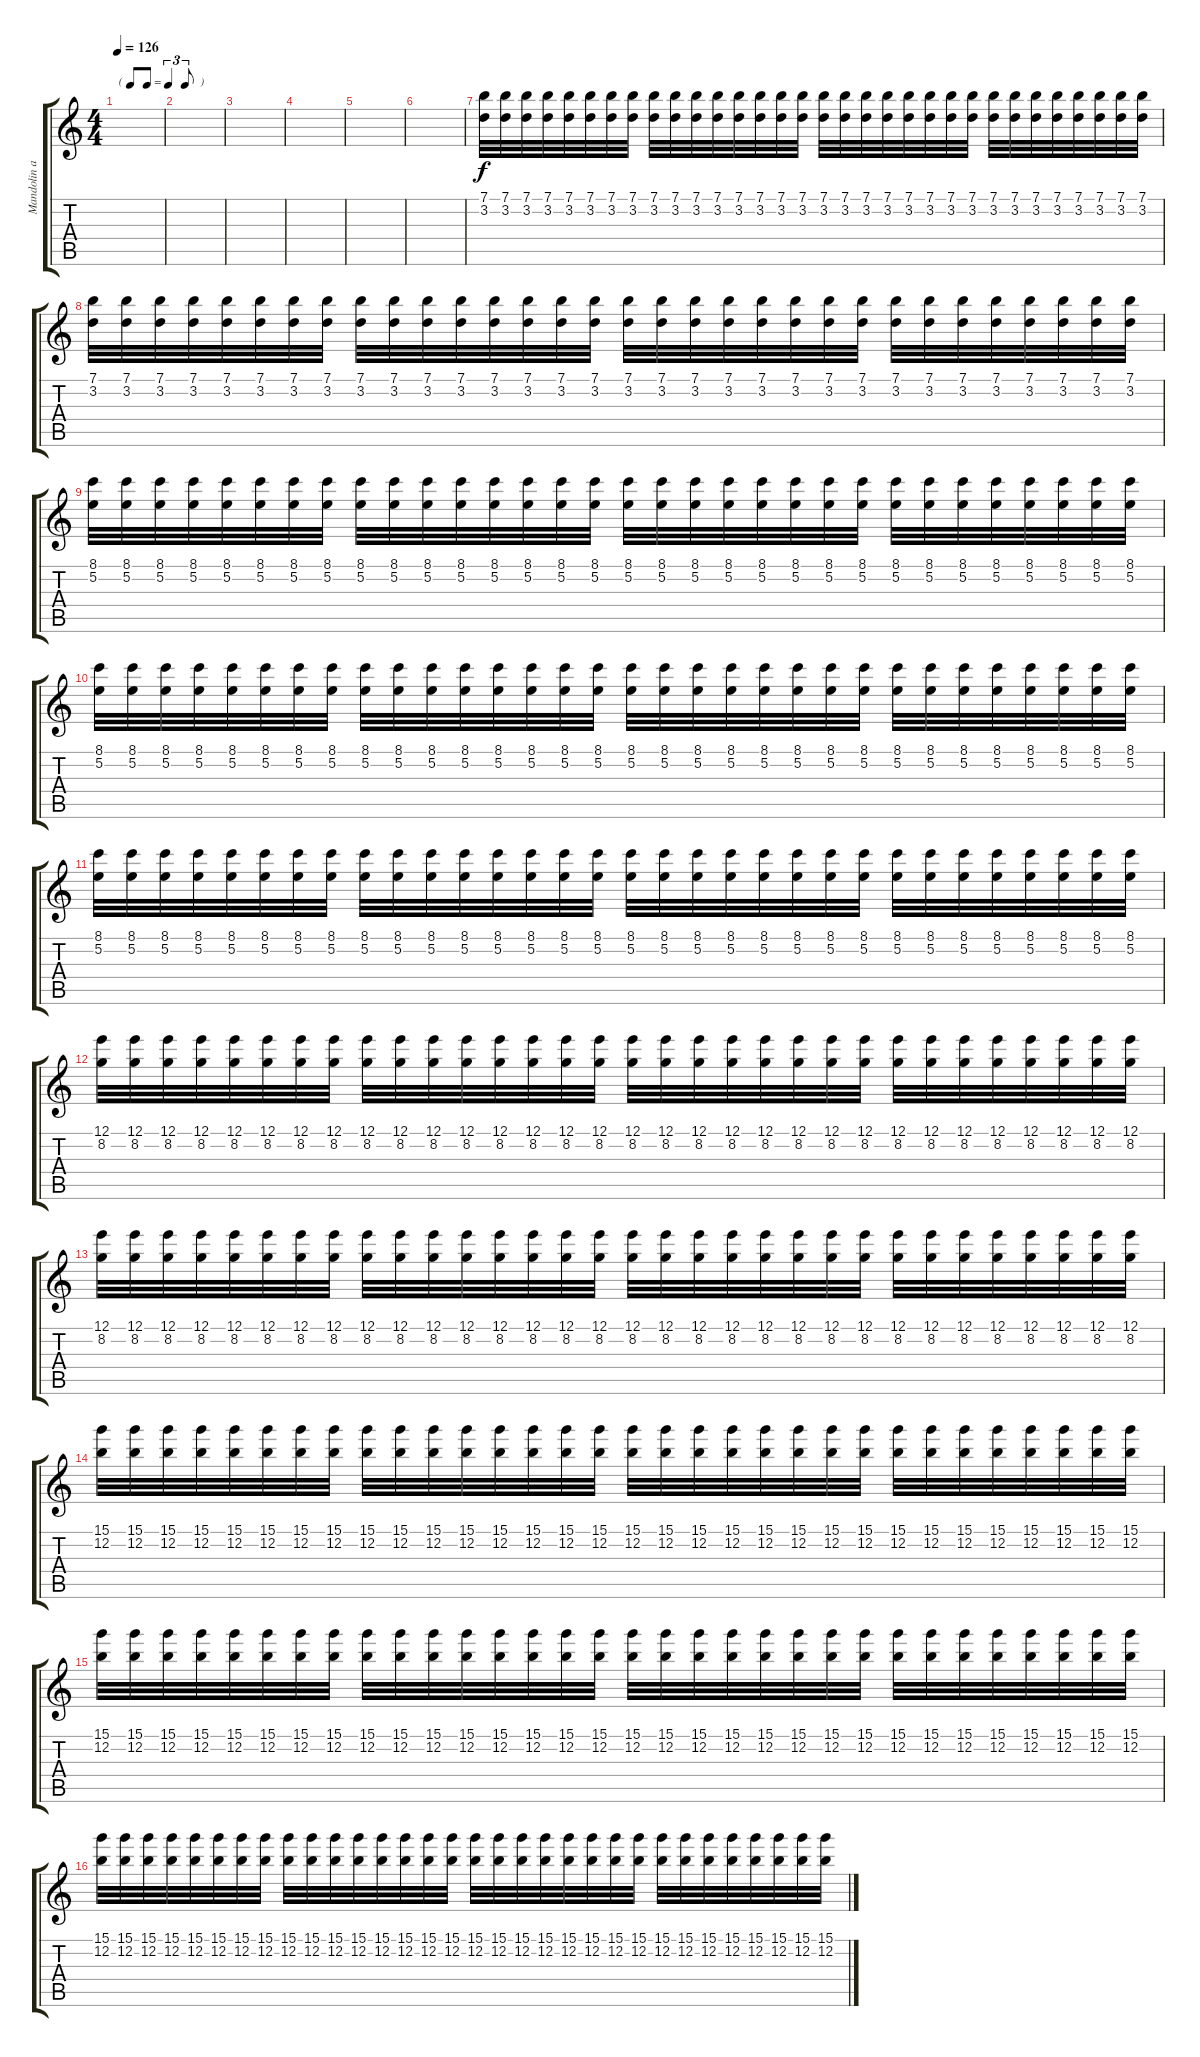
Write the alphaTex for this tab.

\track ("Mandolin arranged for guitar" "Mandolin a") {instrument acousticguitarsteel}
\staff {score tabs}
\tuning (E4 B3 G3 D3 A2 E2) {hide}
\ts (4 4)
\tf triplet8th
\tempo 126
\clef g2
\ks c
|
|
|
|
|
|
(7.1 3.2).32 (7.1 3.2).32 (7.1 3.2).32 (7.1 3.2).32 (7.1 3.2).32 (7.1 3.2).32 (7.1 3.2).32 (7.1 3.2).32 (7.1 3.2).32 (7.1 3.2).32 (7.1 3.2).32 (7.1 3.2).32 (7.1 3.2).32 (7.1 3.2).32 (7.1 3.2).32 (7.1 3.2).32 (7.1 3.2).32 (7.1 3.2).32 (7.1 3.2).32 (7.1 3.2).32 (7.1 3.2).32 (7.1 3.2).32 (7.1 3.2).32 (7.1 3.2).32 (7.1 3.2).32 (7.1 3.2).32 (7.1 3.2).32 (7.1 3.2).32 (7.1 3.2).32 (7.1 3.2).32 (7.1 3.2).32 (7.1 3.2).32 |
(7.1 3.2).32 (7.1 3.2).32 (7.1 3.2).32 (7.1 3.2).32 (7.1 3.2).32 (7.1 3.2).32 (7.1 3.2).32 (7.1 3.2).32 (7.1 3.2).32 (7.1 3.2).32 (7.1 3.2).32 (7.1 3.2).32 (7.1 3.2).32 (7.1 3.2).32 (7.1 3.2).32 (7.1 3.2).32 (7.1 3.2).32 (7.1 3.2).32 (7.1 3.2).32 (7.1 3.2).32 (7.1 3.2).32 (7.1 3.2).32 (7.1 3.2).32 (7.1 3.2).32 (7.1 3.2).32 (7.1 3.2).32 (7.1 3.2).32 (7.1 3.2).32 (7.1 3.2).32 (7.1 3.2).32 (7.1 3.2).32 (7.1 3.2).32 |
(8.1 5.2).32 (8.1 5.2).32 (8.1 5.2).32 (8.1 5.2).32 (8.1 5.2).32 (8.1 5.2).32 (8.1 5.2).32 (8.1 5.2).32 (8.1 5.2).32 (8.1 5.2).32 (8.1 5.2).32 (8.1 5.2).32 (8.1 5.2).32 (8.1 5.2).32 (8.1 5.2).32 (8.1 5.2).32 (8.1 5.2).32 (8.1 5.2).32 (8.1 5.2).32 (8.1 5.2).32 (8.1 5.2).32 (8.1 5.2).32 (8.1 5.2).32 (8.1 5.2).32 (8.1 5.2).32 (8.1 5.2).32 (8.1 5.2).32 (8.1 5.2).32 (8.1 5.2).32 (8.1 5.2).32 (8.1 5.2).32 (8.1 5.2).32 |
(8.1 5.2).32 (8.1 5.2).32 (8.1 5.2).32 (8.1 5.2).32 (8.1 5.2).32 (8.1 5.2).32 (8.1 5.2).32 (8.1 5.2).32 (8.1 5.2).32 (8.1 5.2).32 (8.1 5.2).32 (8.1 5.2).32 (8.1 5.2).32 (8.1 5.2).32 (8.1 5.2).32 (8.1 5.2).32 (8.1 5.2).32 (8.1 5.2).32 (8.1 5.2).32 (8.1 5.2).32 (8.1 5.2).32 (8.1 5.2).32 (8.1 5.2).32 (8.1 5.2).32 (8.1 5.2).32 (8.1 5.2).32 (8.1 5.2).32 (8.1 5.2).32 (8.1 5.2).32 (8.1 5.2).32 (8.1 5.2).32 (8.1 5.2).32 |
(8.1 5.2).32 (8.1 5.2).32 (8.1 5.2).32 (8.1 5.2).32 (8.1 5.2).32 (8.1 5.2).32 (8.1 5.2).32 (8.1 5.2).32 (8.1 5.2).32 (8.1 5.2).32 (8.1 5.2).32 (8.1 5.2).32 (8.1 5.2).32 (8.1 5.2).32 (8.1 5.2).32 (8.1 5.2).32 (8.1 5.2).32 (8.1 5.2).32 (8.1 5.2).32 (8.1 5.2).32 (8.1 5.2).32 (8.1 5.2).32 (8.1 5.2).32 (8.1 5.2).32 (8.1 5.2).32 (8.1 5.2).32 (8.1 5.2).32 (8.1 5.2).32 (8.1 5.2).32 (8.1 5.2).32 (8.1 5.2).32 (8.1 5.2).32 |
(12.1 8.2).32 (12.1 8.2).32 (12.1 8.2).32 (12.1 8.2).32 (12.1 8.2).32 (12.1 8.2).32 (12.1 8.2).32 (12.1 8.2).32 (12.1 8.2).32 (12.1 8.2).32 (12.1 8.2).32 (12.1 8.2).32 (12.1 8.2).32 (12.1 8.2).32 (12.1 8.2).32 (12.1 8.2).32 (12.1 8.2).32 (12.1 8.2).32 (12.1 8.2).32 (12.1 8.2).32 (12.1 8.2).32 (12.1 8.2).32 (12.1 8.2).32 (12.1 8.2).32 (12.1 8.2).32 (12.1 8.2).32 (12.1 8.2).32 (12.1 8.2).32 (12.1 8.2).32 (12.1 8.2).32 (12.1 8.2).32 (12.1 8.2).32 |
(12.1 8.2).32 (12.1 8.2).32 (12.1 8.2).32 (12.1 8.2).32 (12.1 8.2).32 (12.1 8.2).32 (12.1 8.2).32 (12.1 8.2).32 (12.1 8.2).32 (12.1 8.2).32 (12.1 8.2).32 (12.1 8.2).32 (12.1 8.2).32 (12.1 8.2).32 (12.1 8.2).32 (12.1 8.2).32 (12.1 8.2).32 (12.1 8.2).32 (12.1 8.2).32 (12.1 8.2).32 (12.1 8.2).32 (12.1 8.2).32 (12.1 8.2).32 (12.1 8.2).32 (12.1 8.2).32 (12.1 8.2).32 (12.1 8.2).32 (12.1 8.2).32 (12.1 8.2).32 (12.1 8.2).32 (12.1 8.2).32 (12.1 8.2).32 |
(15.1 12.2).32 (15.1 12.2).32 (15.1 12.2).32 (15.1 12.2).32 (15.1 12.2).32 (15.1 12.2).32 (15.1 12.2).32 (15.1 12.2).32 (15.1 12.2).32 (15.1 12.2).32 (15.1 12.2).32 (15.1 12.2).32 (15.1 12.2).32 (15.1 12.2).32 (15.1 12.2).32 (15.1 12.2).32 (15.1 12.2).32 (15.1 12.2).32 (15.1 12.2).32 (15.1 12.2).32 (15.1 12.2).32 (15.1 12.2).32 (15.1 12.2).32 (15.1 12.2).32 (15.1 12.2).32 (15.1 12.2).32 (15.1 12.2).32 (15.1 12.2).32 (15.1 12.2).32 (15.1 12.2).32 (15.1 12.2).32 (15.1 12.2).32 |
(15.1 12.2).32 (15.1 12.2).32 (15.1 12.2).32 (15.1 12.2).32 (15.1 12.2).32 (15.1 12.2).32 (15.1 12.2).32 (15.1 12.2).32 (15.1 12.2).32 (15.1 12.2).32 (15.1 12.2).32 (15.1 12.2).32 (15.1 12.2).32 (15.1 12.2).32 (15.1 12.2).32 (15.1 12.2).32 (15.1 12.2).32 (15.1 12.2).32 (15.1 12.2).32 (15.1 12.2).32 (15.1 12.2).32 (15.1 12.2).32 (15.1 12.2).32 (15.1 12.2).32 (15.1 12.2).32 (15.1 12.2).32 (15.1 12.2).32 (15.1 12.2).32 (15.1 12.2).32 (15.1 12.2).32 (15.1 12.2).32 (15.1 12.2).32 |
(15.1 12.2).32 (15.1 12.2).32 (15.1 12.2).32 (15.1 12.2).32 (15.1 12.2).32 (15.1 12.2).32 (15.1 12.2).32 (15.1 12.2).32 (15.1 12.2).32 (15.1 12.2).32 (15.1 12.2).32 (15.1 12.2).32 (15.1 12.2).32 (15.1 12.2).32 (15.1 12.2).32 (15.1 12.2).32 (15.1 12.2).32 (15.1 12.2).32 (15.1 12.2).32 (15.1 12.2).32 (15.1 12.2).32 (15.1 12.2).32 (15.1 12.2).32 (15.1 12.2).32 (15.1 12.2).32 (15.1 12.2).32 (15.1 12.2).32 (15.1 12.2).32 (15.1 12.2).32 (15.1 12.2).32 (15.1 12.2).32 (15.1 12.2).32
